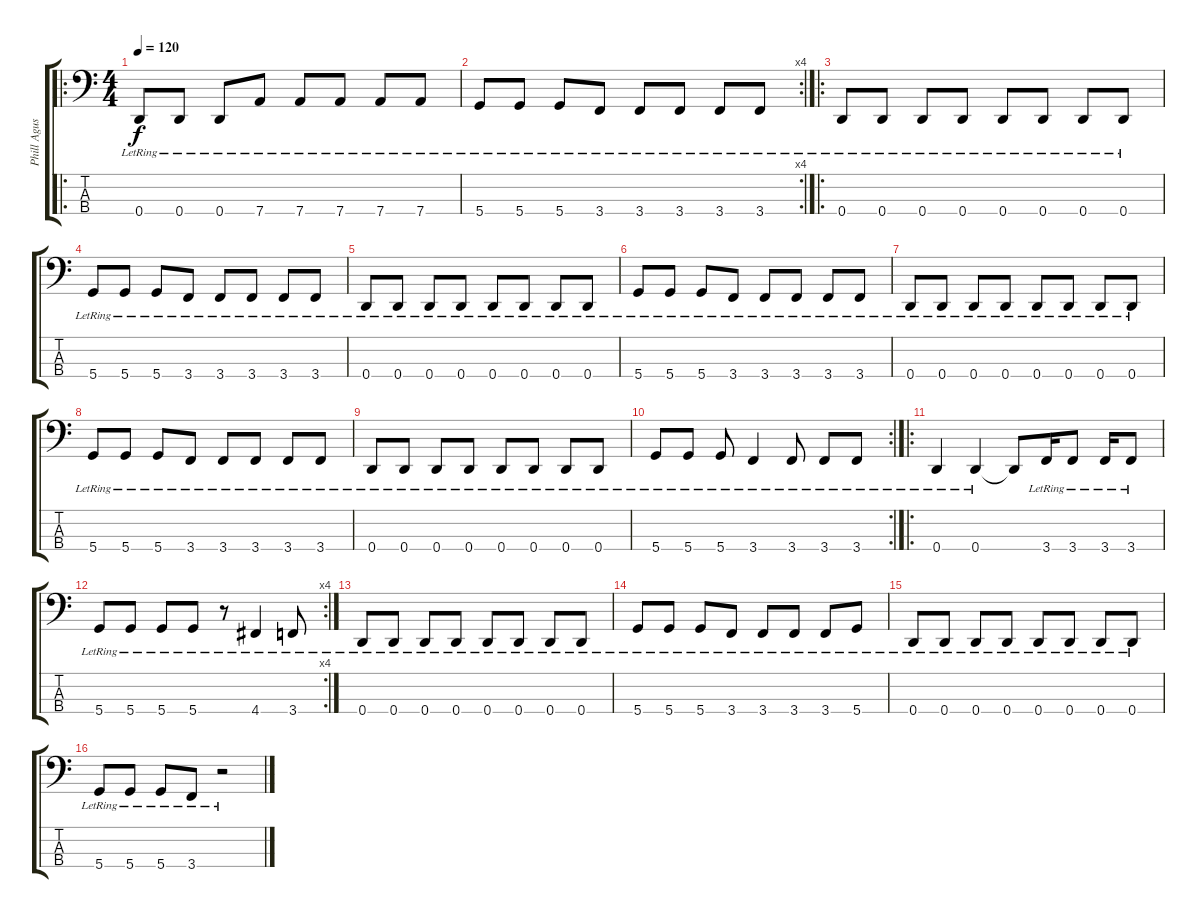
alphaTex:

\track ("Phill Agus" "Phill Agus") {instrument electricbasspick}
\staff {score tabs}
\tuning (F2 C2 G1 D1) {hide}
\ro
\ts (4 4)
\tempo 120
\clef f4
\ks c
0.4{lr}.8{dy f instrument electricbasspick} 0.4{lr}.8 0.4{lr}.8 7.4{lr}.8 7.4{lr}.8 7.4{lr}.8 7.4{lr}.8 7.4{lr}.8 |
\rc 4
5.4{lr}.8 5.4{lr}.8 5.4{lr}.8 3.4{lr}.8 3.4{lr}.8 3.4{lr}.8 3.4{lr}.8 3.4{lr}.8 |
\ro
0.4{lr}.8 0.4{lr}.8 0.4{lr}.8 0.4{lr}.8 0.4{lr}.8 0.4{lr}.8 0.4{lr}.8 0.4{lr}.8 |
5.4{lr}.8 5.4{lr}.8 5.4{lr}.8 3.4{lr}.8 3.4{lr}.8 3.4{lr}.8 3.4{lr}.8 3.4{lr}.8 |
0.4{lr}.8 0.4{lr}.8 0.4{lr}.8 0.4{lr}.8 0.4{lr}.8 0.4{lr}.8 0.4{lr}.8 0.4{lr}.8 |
5.4{lr}.8 5.4{lr}.8 5.4{lr}.8 3.4{lr}.8 3.4{lr}.8 3.4{lr}.8 3.4{lr}.8 3.4{lr}.8 |
0.4{lr}.8 0.4{lr}.8 0.4{lr}.8 0.4{lr}.8 0.4{lr}.8 0.4{lr}.8 0.4{lr}.8 0.4{lr}.8 |
5.4{lr}.8 5.4{lr}.8 5.4{lr}.8 3.4{lr}.8 3.4{lr}.8 3.4{lr}.8 3.4{lr}.8 3.4{lr}.8 |
0.4{lr}.8 0.4{lr}.8 0.4{lr}.8 0.4{lr}.8 0.4{lr}.8 0.4{lr}.8 0.4{lr}.8 0.4{lr}.8 |
\rc 2
5.4{lr}.8 5.4{lr}.8 5.4{lr}.8 3.4{lr}.4 3.4{lr}.8 3.4{lr}.8 3.4{lr}.8 |
\ro
0.4{lr}.4 0.4{lr}.4 0.4{t}.8 3.4{lr}.16 3.4{lr}.8 3.4{lr}.16 3.4{lr}.8 |
\rc 4
5.4{lr}.8 5.4{lr}.8 5.4{lr}.8 5.4{lr}.8 r.8 4.4{lr}.4 3.4{lr}.8 |
0.4{lr}.8 0.4{lr}.8 0.4{lr}.8 0.4{lr}.8 0.4{lr}.8 0.4{lr}.8 0.4{lr}.8 0.4{lr}.8 |
5.4{lr}.8 5.4{lr}.8 5.4{lr}.8 3.4{lr}.8 3.4{lr}.8 3.4{lr}.8 3.4{lr}.8 5.4{lr}.8 |
0.4{lr}.8 0.4{lr}.8 0.4{lr}.8 0.4{lr}.8 0.4{lr}.8 0.4{lr}.8 0.4{lr}.8 0.4{lr}.8 |
5.4{lr}.8 5.4{lr}.8 5.4{lr}.8 3.4{lr}.8 r.2
